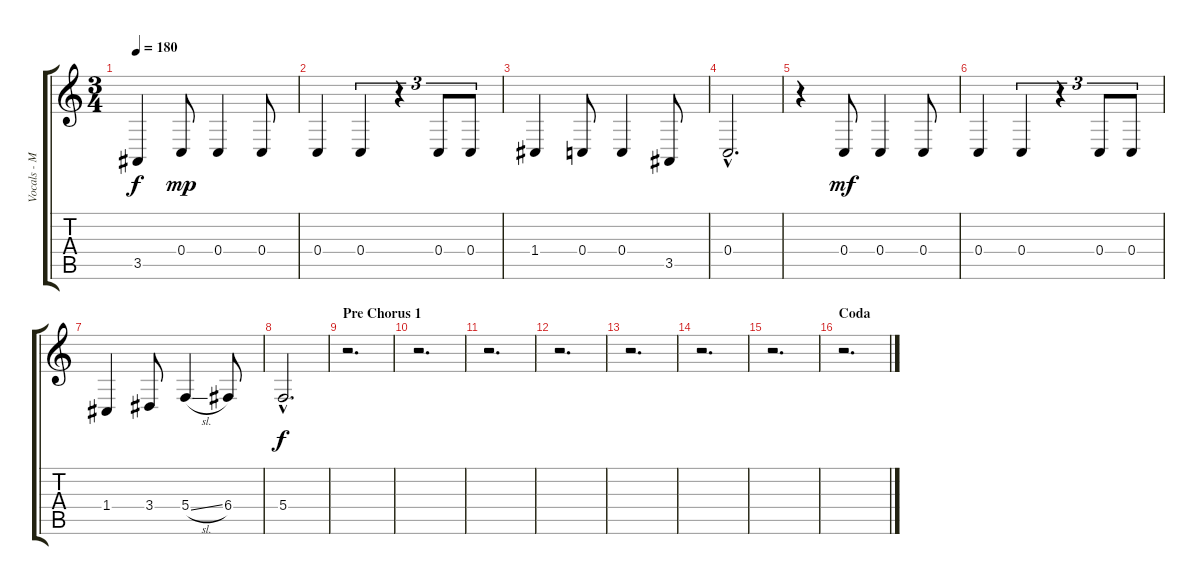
\track ("Vocals - Mario" "Vocals - M") {instrument lead2sawtooth}
\staff {score tabs}
\tuning (D4 A3 F3 C3 G2 C2) {hide}
\ts (3 4)
\tempo 180
\clef g2
\ks c
3.5{t}.4{dy f} 0.4.8{dy mp} 0.4.4 0.4.8 |
0.4.4 0.4.4{tu (3 2)} r.4{tu (3 2)} 0.4.8{tu (3 2)} 0.4.8{tu (3 2)} |
1.4.4 0.4.8 0.4.4 3.5.8 |
0.4{hac}.2{d} |
r.4 0.4.8{dy mf} 0.4.4 0.4.8 |
0.4.4 0.4.4{tu (3 2)} r.4{tu (3 2)} 0.4.8{tu (3 2)} 0.4.8{tu (3 2)} |
1.4.4 3.4.8 5.4{sl}.4 6.4.8 |
5.4{hac}.2{d dy f} |
\section ("" "Pre Chorus 1")
r.2{d} |
r.2{d} |
r.2{d} |
r.2{d} |
r.2{d} |
r.2{d} |
r.2{d} |
\section ("" "Coda")
r.2{d}
